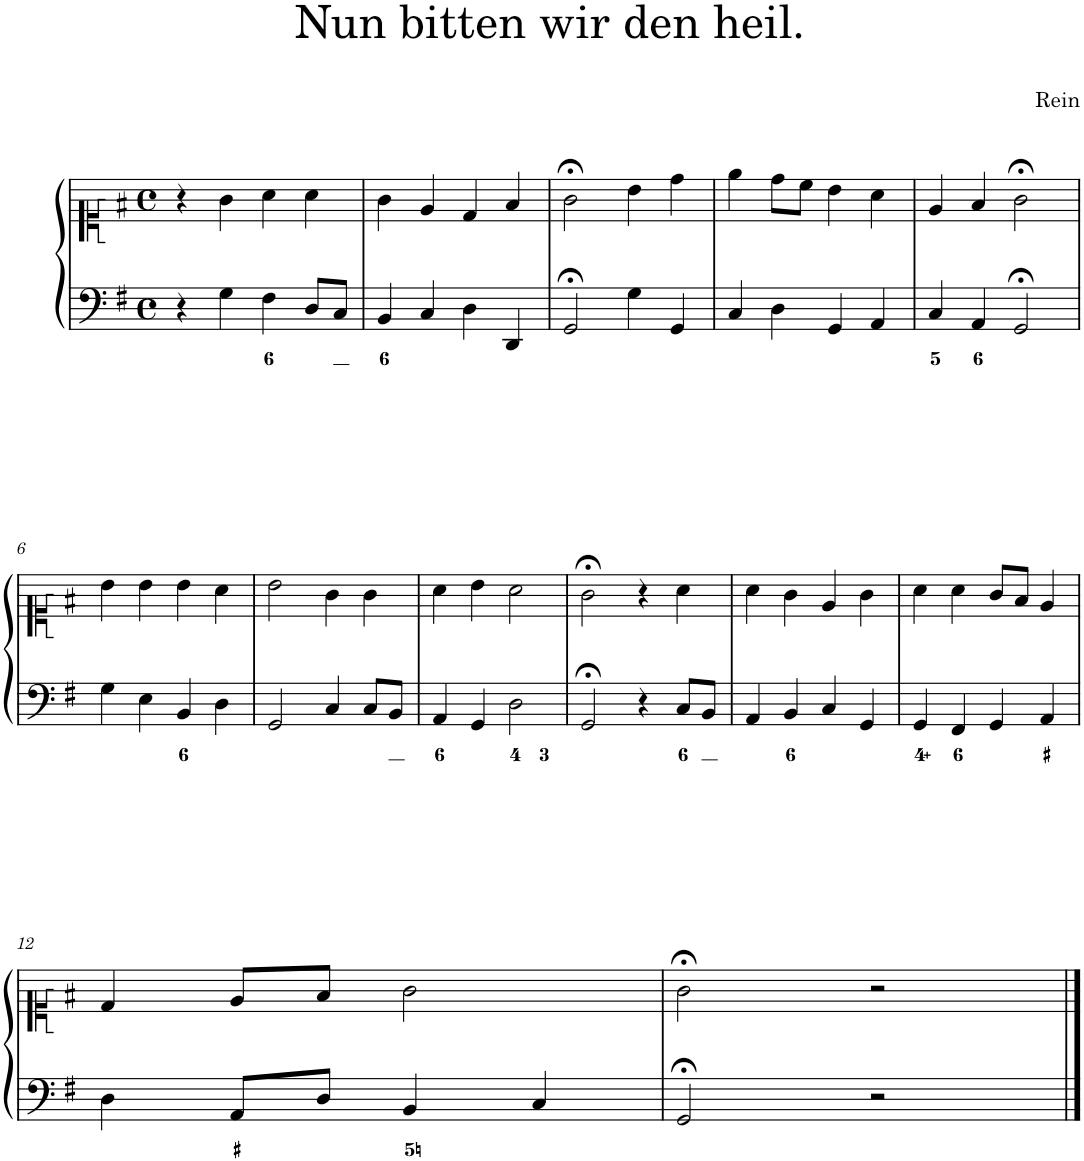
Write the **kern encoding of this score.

**kern	**kern
*part1	*part1
*staff2	*staff1
*I"Piano	*
*I'Pno.	*
*clefF4	*clefC1
*k[f#]	*k[f#]
*M4/4	*M4/4
*met(c)	*met(c)
=1	=1
4r	4r
4G\	4g\
4F#\	4a\
8D/L	4a\
8C/J	.
=2	=2
4BB/	4g\
4C/	4e/
4D\	4d/
4DD/	4f#/
=3	=3
2GG;</	2g;<\
4G\	4b\
4GG/	4dd\
=4	=4
4C/	4ee\
4D\	8dd\L
.	8cc\J
4GG/	4b\
4AA/	4a\
=5	=5
4C/	4e/
4AA/	4f#/
2GG;</	2g;<\
!!LO:LB:g=z
=6	=6
4G\	4b\
4E\	4b\
4BB/	4b\
4D\	4a\
=7	=7
2GG/	2b\
4C/	4g\
8C/L	4g\
8BB/J	.
=8	=8
4AA/	4a\
4GG/	4b\
2D\	2a\
=9	=9
2GG;</	2g;<\
4r	4r
8C/L	4a\
8BB/J	.
=10	=10
4AA/	4a\
4BB/	4g\
4C/	4e/
4GG/	4g\
=11	=11
4GG/	4a\
4FF#/	4a\
4GG/	8g/L
.	8f#/J
4AA/	4e/
!!LO:LB:g=z
=12	=12
4D\	4d/
8AA/L	8e/L
8D/J	8f#/J
4BB/	2g\
4C/	.
=13	=13
2GG;</	2g;<\
2r	2r
==	==
*-	*-
